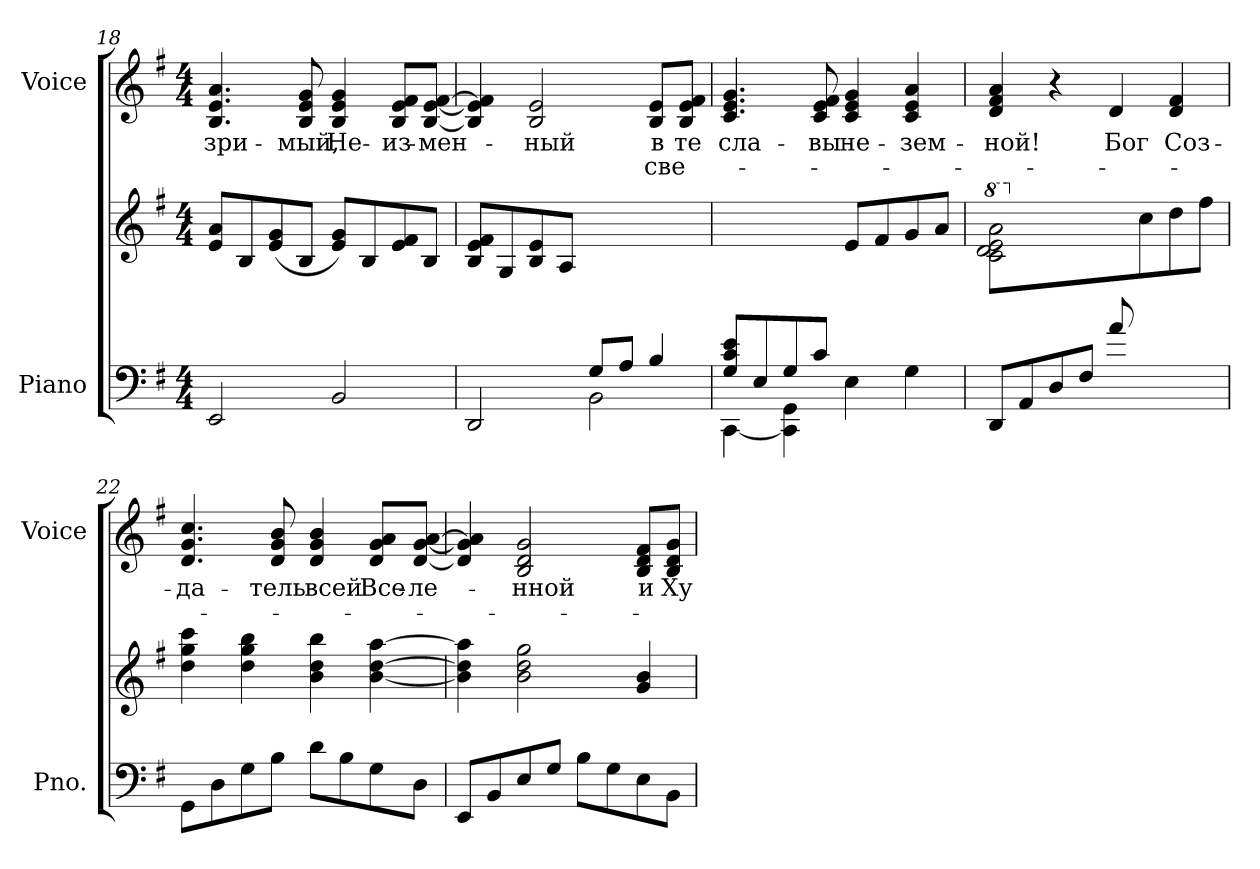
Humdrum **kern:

**kern	**kern	**kern	**text	**text
*part2	*part2	*part1	*part1	*part1
*staff3	*staff2	*staff1	*staff1	*staff1
*I"Piano	*	*I"Voice	*	*
*I'Pno.	*	*I'Voice	*	*
*clefF4	*clefG2	*clefG2	*	*
*k[f#]	*k[f#]	*k[f#]	*	*
*G:	*G:	*G:	*	*
*M4/4	*M4/4	*M4/4	*	*
=18	=18	=18	=18	=18
!	!	!	!LO:LY:b:color=#000000	!
2EEi/	8ei/ 8aiL	4.Bi/ 4.ei 4.ai	-зри-	.
.	8Bi/	.	.	.
.	(8ei/ 8gi	.	.	.
!	!	!	!LO:LY:b:color=#000000	!
.	8Bi/J	8Bi/ 8ei 8gi	-мый,	.
!	!	!	!LO:LY:b:color=#000000	!
2BBi/	8ei/ 8giL)	4Bi/ 4ei 4gi	Не-	.
.	8Bi/	.	.	.
!	!	!	!LO:LY:b:color=#000000	!
.	8ei/ 8f#i	8Bi/ 8ei/ 8f#i/L	-из-	.
!	!	!	!LO:LY:b:color=#000000	!
.	8Bi/J	[<8Bi/ [<8ei/ [>8f#i/J	-мен-	.
=19	=19	=19	=19	=19
*^	*	*	*	*
2DDi/	2ryy	8Bi/ 8ei 8f#iL	4Bi/] 4ei] 4f#i]	.	.
.	.	8Gi/	.	.	.
!	!	!	!	!LO:LY:b:color=#000000	!
.	.	8Bi/ 8ei	2Bi/ 2ei	-ный	.
.	.	8Ai/J	.	.	.
8Gi/L	2BBi\	2ryy	.	.	.
8Ai/J	.	.	.	.	.
!	!	!	!	!LO:LY:b:color=#000000	!LO:LY:b:color=#000000
4Bi/	.	.	8Bi/ 8ei/L	в	све-
!	!	!	!	!LO:LY:b:color=#000000	!
.	.	.	8Bi/ 8ei/ 8f#i/J	-те	.
=20	=20	=20	=20	=20	=20
!	!	!	!	!LO:LY:b:color=#000000	!
8Gi/ 8ci 8eiL	[<4CCi\	2ryy	4.ci/ 4.ei 4.gi	сла-	.
8Ei/	.	.	.	.	.
8Gi/	4CCi\] 4GGi	.	.	.	.
!	!	!	!	!LO:LY:b:color=#000000	!
8ci/J	.	.	8ci/ 8ei 8f#i	-вы	.
!	!	!	!	!LO:LY:b:color=#000000	!
2ryy	4Ei\	8ei/L	4ci/ 4ei 4gi	не-	.
.	.	8f#i/	.	.	.
!	!	!	!	!LO:LY:b:color=#000000	!
.	4Gi\	8gi/	4ci/ 4ei 4ai	-зем-	.
.	.	8ai/J	.	.	.
!!LO:LB:g=z
=21	=21	=21	=21	=21	=21
*	*	*8va	*	*	*
!	!	!	!	!LO:LY:b:color=#000000	!
2ryy	8DDi/L	2cci/ 2ddi 2eei 2aai	4di/ 4f#i 4ai	-ной!	.
.	8AAi/	.	.	.	.
.	8Di/	.	4r	.	.
.	8F#i/J	.	.	.	.
*	*	*X8va	*	*	*
!	!	!	!	!LO:LY:b:color=#000000	!
8ai/L	4.ryy	8ryy	4di/	Бог	.
4.ryy	.	8cci\	.	.	.
!	!	!	!	!LO:LY:b:color=#000000	!
.	.	8ddi\	4di/ 4f#i	Соз-	.
.	8ryy	8ff#i\J	.	.	.
*v	*v	*	*	*	*
=22	=22	=22	=22	=22
*^	*	*	*	*
!	!	!	!	!LO:LY:b:color=#000000	!
*v	*v	*	*	*	*
8GGi\L	4ddi\ 4ggi 4ccci	4.di/ 4.gi 4.cci	-да-	.
8Di\	.	.	.	.
8Gi\	4ddi\ 4ggi 4bbi	.	.	.
!	!	!	!LO:LY:b:color=#000000	!
8Bi\J	.	8di/ 8gi 8bi	-тель	.
!	!	!	!LO:LY:b:color=#000000	!
8di\L	4bi\ 4ddi 4bbi	4di/ 4gi 4bi	всей	.
8Bi\	.	.	.	.
!	!	!	!LO:LY:b:color=#000000	!
8Gi\	[<4bi\ [>4ddi [>4aai	8di/ 8gi/ 8ai/L	Все-	.
!	!	!	!LO:LY:b:color=#000000	!
8Di\J	.	[<8di/ [<8gi/ [>8ai/J	-ле-	.
=23	=23	=23	=23	=23
8EEi/L	4bi\] 4ddi] 4aai]	4di/] 4gi] 4ai]	.	.
8BBi/	.	.	.	.
!	!	!	!LO:LY:b:color=#000000	!
8Ei/	2bi\ 2ddi 2ggi	2Bi/ 2di 2gi	-нной	.
8Gi/J	.	.	.	.
8Bi\L	.	.	.	.
8Gi\	.	.	.	.
!	!	!	!LO:LY:b:color=#000000	!
8Ei\	4gi/ 4bi	8Bi/ 8di/ 8f#i/L	и	.
!	!	!	!LO:LY:b:color=#000000	!
8BBi\J	.	8Bi/ 8di/ 8gi/J	Ху-	.
=	=	=	=	=
*-	*-	*-	*-	*-
